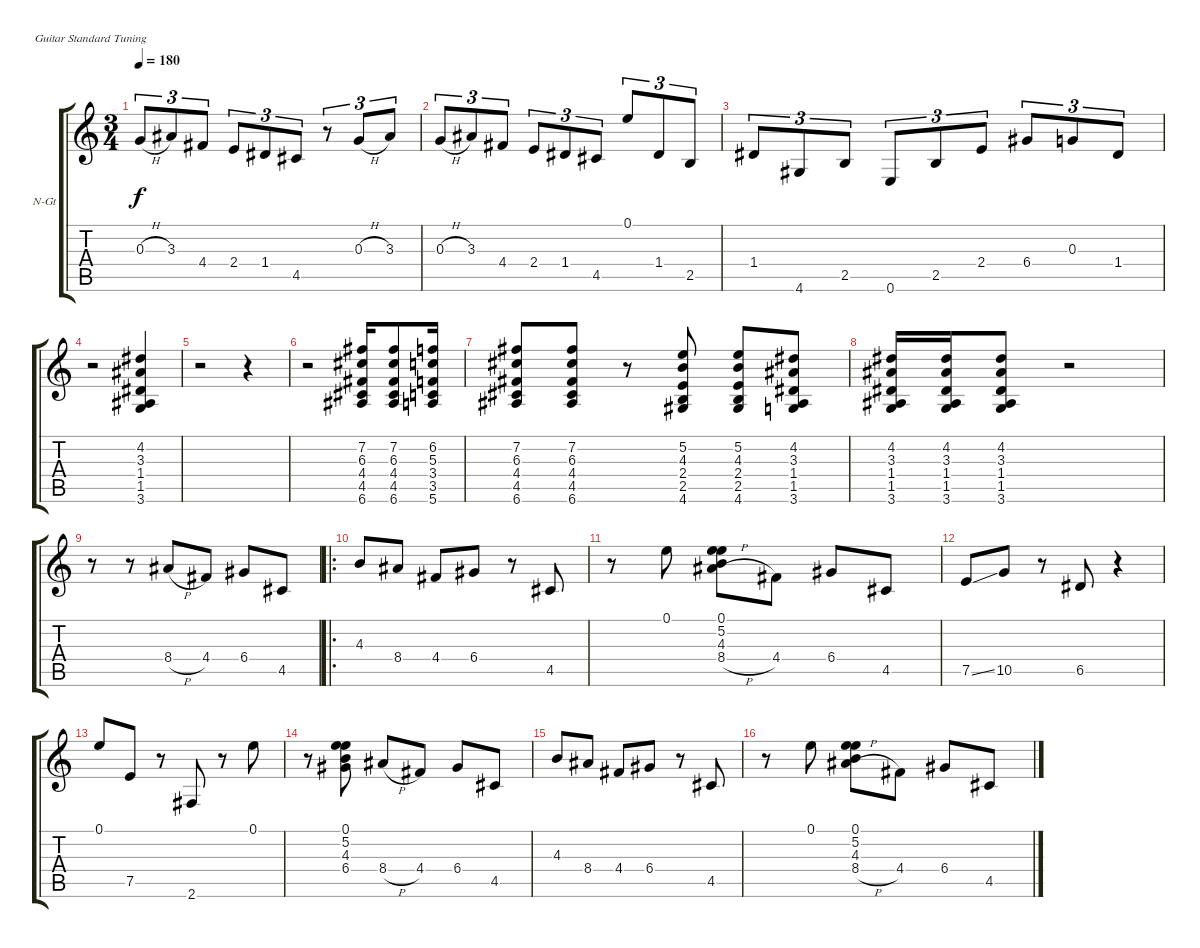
\bracketExtendMode groupsimilarinstruments
\firstSystemTrackNameOrientation horizontal
\otherSystemsTrackNameOrientation horizontal
\track ("" "N-Gt") {instrument acousticguitarnylon}
\staff {score tabs}
\tuning (E4 B3 G3 D3 A2 E2)
\ts (3 4)
\tempo 180
\clef g2
\ks c
0.3{h}.8{tu (3 2) dy f} 3.3.8{tu (3 2)} 4.4.8{tu (3 2)} 2.4.8{tu (3 2)} 1.4.8{tu (3 2)} 4.5.8{tu (3 2)} r.8{tu (3 2)} 0.3{h}.8{tu (3 2)} 3.3.8{tu (3 2)} |
0.3{h}.8{tu (3 2)} 3.3.8{tu (3 2)} 4.4.8{tu (3 2)} 2.4.8{tu (3 2)} 1.4.8{tu (3 2)} 4.5.8{tu (3 2)} 0.1.8{tu (3 2)} 1.4.8{tu (3 2)} 2.5.8{tu (3 2)} |
1.4.8{tu (3 2)} 4.6.8{tu (3 2)} 2.5.8{tu (3 2)} 0.6.8{tu (3 2)} 2.5.8{tu (3 2)} 2.4.8{tu (3 2)} 6.4.8{tu (3 2)} 0.3.8{tu (3 2)} 1.4.8{tu (3 2)} |
r.2 (4.2 3.3 1.4 1.5 3.6).4 |
r.2 r.4 |
r.2 (7.2 6.3 4.4 4.5 6.6).16 (7.2 6.3 4.4 4.5 6.6).8 (6.2 5.3 3.4 3.5 5.6).16 |
(7.2 6.3 4.4 4.5 6.6).8 (7.2 6.3 4.4 4.5 6.6).8 r.8 (5.2 4.3 2.4 2.5 4.6).8 (5.2 4.3 2.4 2.5 4.6).8 (4.2 3.3 1.4 1.5 3.6).8 |
(4.2 3.3 1.4 1.5 3.6).16 (4.2 3.3 1.4 1.5 3.6).16 (4.2 3.3 1.4 1.5 3.6).8 r.2 |
r.8 r.8 8.4{h}.8 4.4.8 6.4.8 4.5.8 |
\ro
4.3.8 8.4.8 4.4.8 6.4.8 r.8 4.5.8 |
r.8 0.1.8 (0.1 5.2 4.3 8.4{h}).8 4.4.8 6.4.8 4.5.8 |
7.5{ss}.8 10.5.8 r.8 6.5.8 r.4 |
0.1.8 7.5.8 r.8 2.6.8 r.8 0.1.8 |
r.8 (0.1 5.2 4.3 6.4).8 8.4{h}.8 4.4.8 6.4.8 4.5.8 |
4.3.8 8.4.8 4.4.8 6.4.8 r.8 4.5.8 |
r.8 0.1.8 (0.1 5.2 4.3 8.4{h}).8 4.4.8 6.4.8 4.5.8
